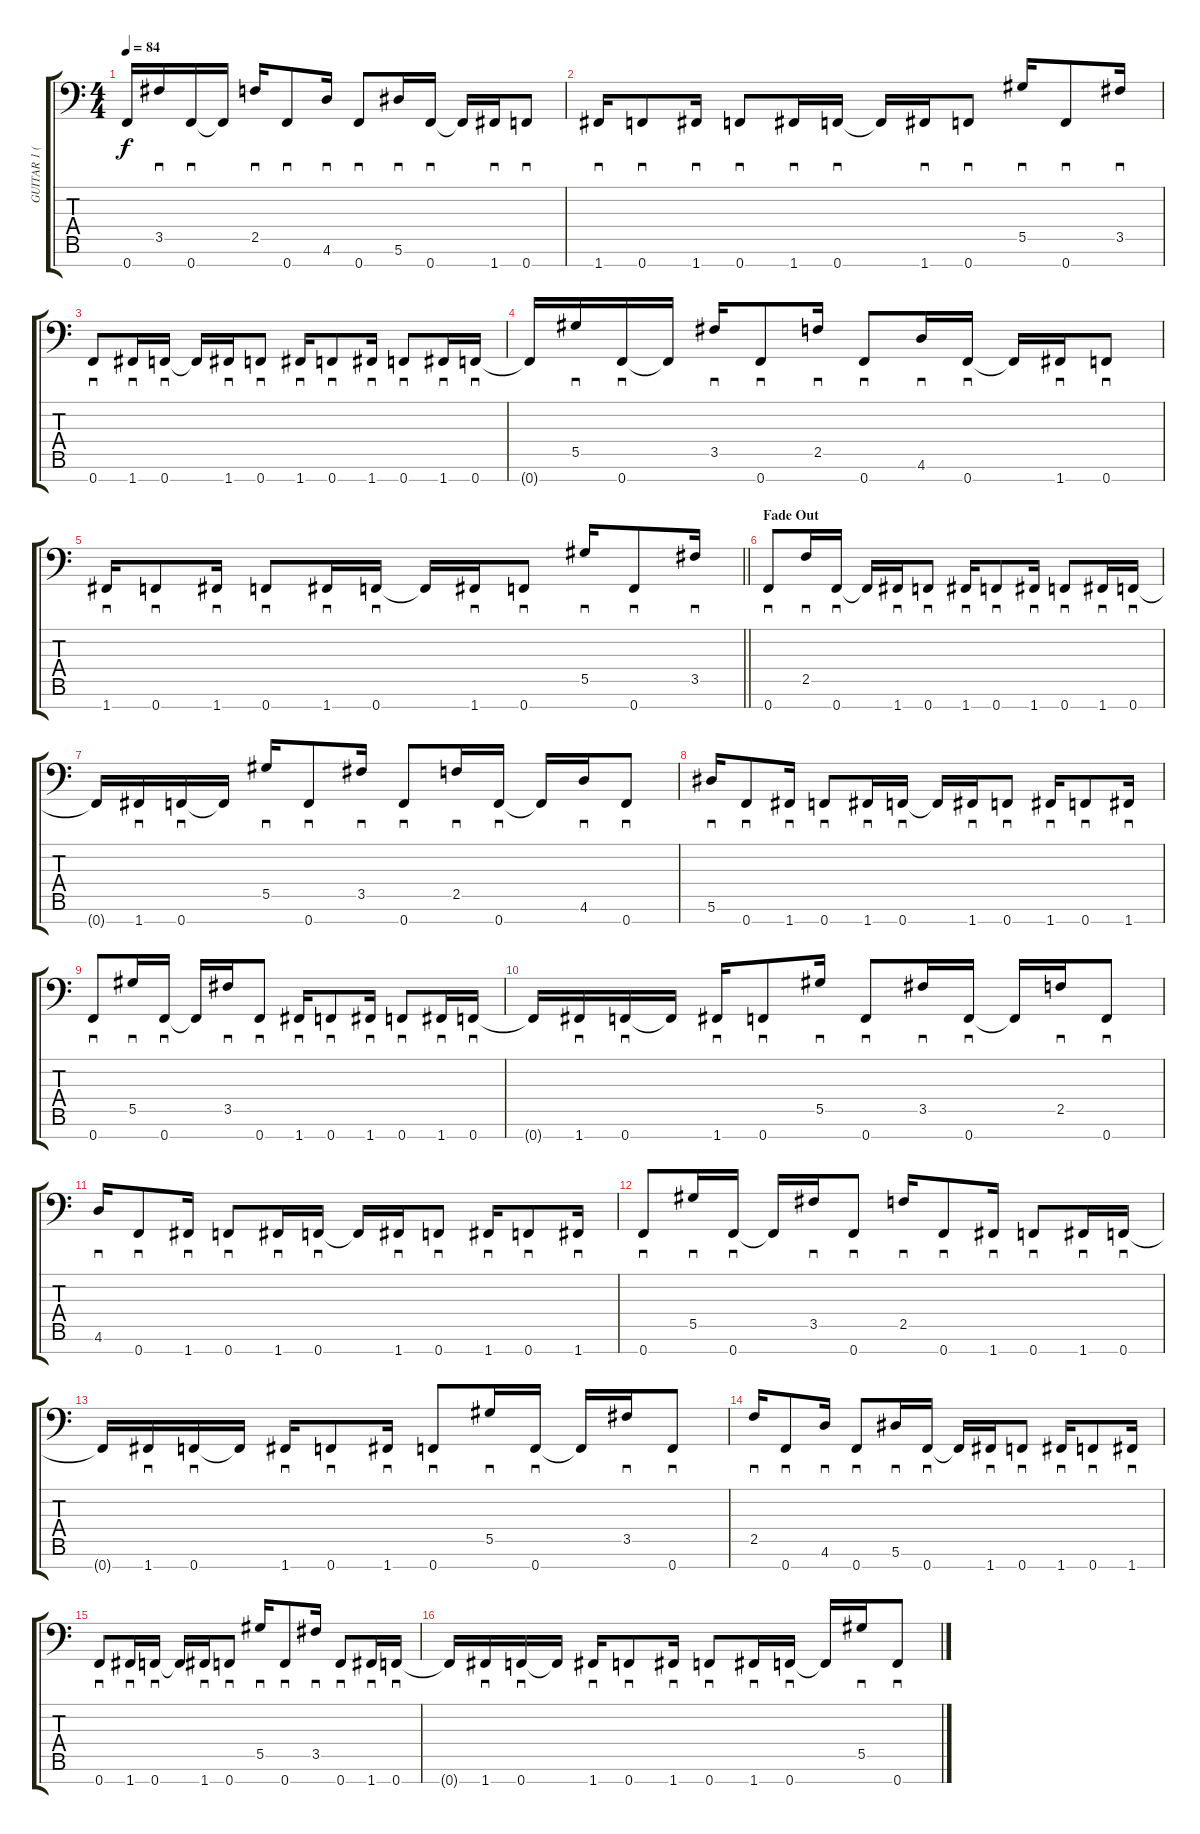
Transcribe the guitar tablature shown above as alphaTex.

\track ("GUITAR 1 (Fredrik Thordendal)" "GUITAR 1 (") {instrument overdrivenguitar}
\staff {score tabs}
\tuning (Bb3 F3 Db3 Ab2 Eb2 Bb1 F1) {hide}
\ts (4 4)
\tempo 84
\clef f4
\ks c
0.7{t}.16{dy f} 3.5.16{sd} 0.7.16{sd} 0.7{t}.16 2.5.16{sd} 0.7.8{sd} 4.6.16{sd} 0.7.8{sd} 5.6.16{sd} 0.7.16{sd} 0.7{t}.16 1.7.16{sd} 0.7.8{sd} |
1.7.16{sd} 0.7.8{sd} 1.7.16{sd} 0.7.8{sd} 1.7.16{sd} 0.7.16{sd} 0.7{t}.16 1.7.16{sd} 0.7.8{sd} 5.5.16{sd} 0.7.8{sd} 3.5.16{sd} |
0.7.8{sd} 1.7.16{sd} 0.7.16{sd} 0.7{t}.16 1.7.16{sd} 0.7.8{sd} 1.7.16{sd} 0.7.8{sd} 1.7.16{sd} 0.7.8{sd} 1.7.16{sd} 0.7.16{sd} |
0.7{t}.16 5.5.16{sd} 0.7.16{sd} 0.7{t}.16 3.5.16{sd} 0.7.8{sd} 2.5.16{sd} 0.7.8{sd} 4.6.16{sd} 0.7.16{sd} 0.7{t}.16 1.7.16{sd} 0.7.8{sd} |
\barLineRight lightlight
1.7.16{sd} 0.7.8{sd} 1.7.16{sd} 0.7.8{sd} 1.7.16{sd} 0.7.16{sd} 0.7{t}.16 1.7.16{sd} 0.7.8{sd} 5.5.16{sd} 0.7.8{sd} 3.5.16{sd} |
\section ("" "Fade Out")
0.7.8{sd volume 10} 2.5.16{sd} 0.7.16{sd} 0.7{t}.16 1.7.16{sd} 0.7.8{sd} 1.7.16{sd} 0.7.8{sd} 1.7.16{sd} 0.7.8{sd} 1.7.16{sd} 0.7.16{sd} |
0.7{t}.16 1.7.16{sd} 0.7.16{sd} 0.7{t}.16 5.5.16{sd} 0.7.8{sd} 3.5.16{sd} 0.7.8{sd} 2.5.16{sd} 0.7.16{sd} 0.7{t}.16 4.6.16{sd} 0.7.8{sd} |
5.6.16{sd} 0.7.8{sd} 1.7.16{sd} 0.7.8{sd} 1.7.16{sd} 0.7.16{sd} 0.7{t}.16 1.7.16{sd} 0.7.8{sd} 1.7.16{sd} 0.7.8{sd} 1.7.16{sd} |
0.7.8{sd} 5.5.16{sd} 0.7.16{sd} 0.7{t}.16 3.5.16{sd} 0.7.8{sd} 1.7.16{sd} 0.7.8{sd} 1.7.16{sd} 0.7.8{sd} 1.7.16{sd} 0.7.16{sd} |
0.7{t}.16{volume 8} 1.7.16{sd} 0.7.16{sd} 0.7{t}.16 1.7.16{sd} 0.7.8{sd} 5.5.16{sd} 0.7.8{sd} 3.5.16{sd} 0.7.16{sd} 0.7{t}.16 2.5.16{sd} 0.7.8{sd} |
4.6.16{sd} 0.7.8{sd} 1.7.16{sd} 0.7.8{sd} 1.7.16{sd} 0.7.16{sd} 0.7{t}.16 1.7.16{sd} 0.7.8{sd} 1.7.16{sd} 0.7.8{sd} 1.7.16{sd} |
0.7.8{sd} 5.5.16{sd} 0.7.16{sd} 0.7{t}.16 3.5.16{sd} 0.7.8{sd} 2.5.16{sd} 0.7.8{sd} 1.7.16{sd} 0.7.8{sd} 1.7.16{sd} 0.7.16{sd} |
0.7{t}.16 1.7.16{sd} 0.7.16{sd} 0.7{t}.16 1.7.16{sd} 0.7.8{sd} 1.7.16{sd} 0.7.8{sd} 5.5.16{sd} 0.7.16{sd} 0.7{t}.16 3.5.16{sd} 0.7.8{sd} |
2.5.16{sd volume 4} 0.7.8{sd} 4.6.16{sd} 0.7.8{sd} 5.6.16{sd} 0.7.16{sd} 0.7{t}.16 1.7.16{sd} 0.7.8{sd} 1.7.16{sd} 0.7.8{sd} 1.7.16{sd} |
0.7.8{sd} 1.7.16{sd} 0.7.16{sd} 0.7{t}.16 1.7.16{sd} 0.7.8{sd} 5.5.16{sd} 0.7.8{sd} 3.5.16{sd} 0.7.8{sd} 1.7.16{sd} 0.7.16{sd} |
0.7{t}.16 1.7.16{sd} 0.7.16{sd} 0.7{t}.16 1.7.16{sd} 0.7.8{sd} 1.7.16{sd} 0.7.8{sd} 1.7.16{sd} 0.7.16{sd} 0.7{t}.16 5.5.16{sd} 0.7.8{sd}
